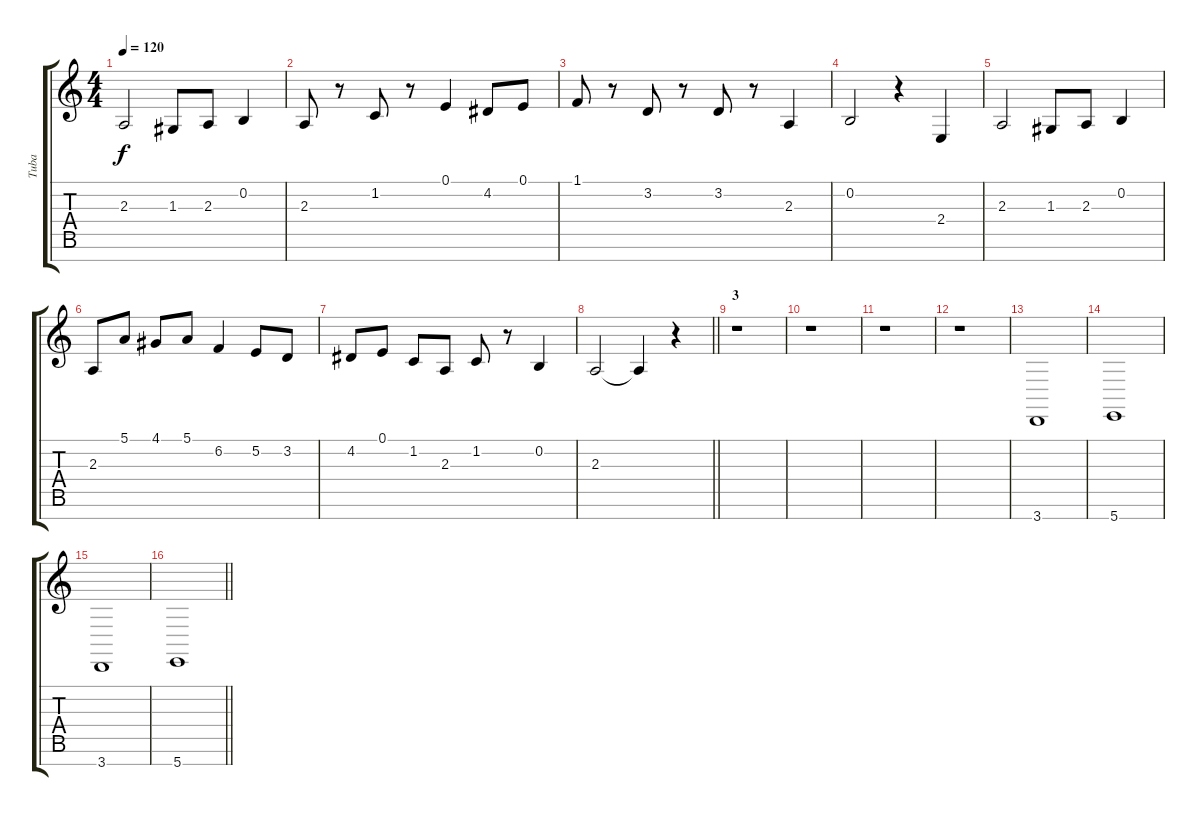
\track ("Tuba" "Tuba") {instrument tuba}
\staff {score tabs}
\tuning (E4 B3 G3 D3 A2 E2 B1) {hide}
\ts (4 4)
\tempo 120
\clef g2
\ks c
2.3.2{dy f} 1.3.8 2.3.8 0.2.4 |
2.3.8 r.8 1.2.8 r.8 0.1.4 4.2.8 0.1.8 |
1.1.8 r.8 3.2.8 r.8 3.2.8 r.8 2.3.4 |
0.2.2 r.4 2.4.4 |
2.3.2 1.3.8 2.3.8 0.2.4 |
2.3.8 5.1.8 4.1.8 5.1.8 6.2.4 5.2.8 3.2.8 |
4.2.8 0.1.8 1.2.8 2.3.8 1.2.8 r.8 0.2.4 |
\barLineRight lightlight
2.3.2 2.3{t}.4 r.4 |
\section ("" "3")
r.1 |
r.1 |
r.1 |
r.1{volume 2} |
3.7.1{volume 12} |
5.7.1{volume 4} |
3.7.1{volume 12} |
\barLineRight lightlight
5.7.1{volume 5}
